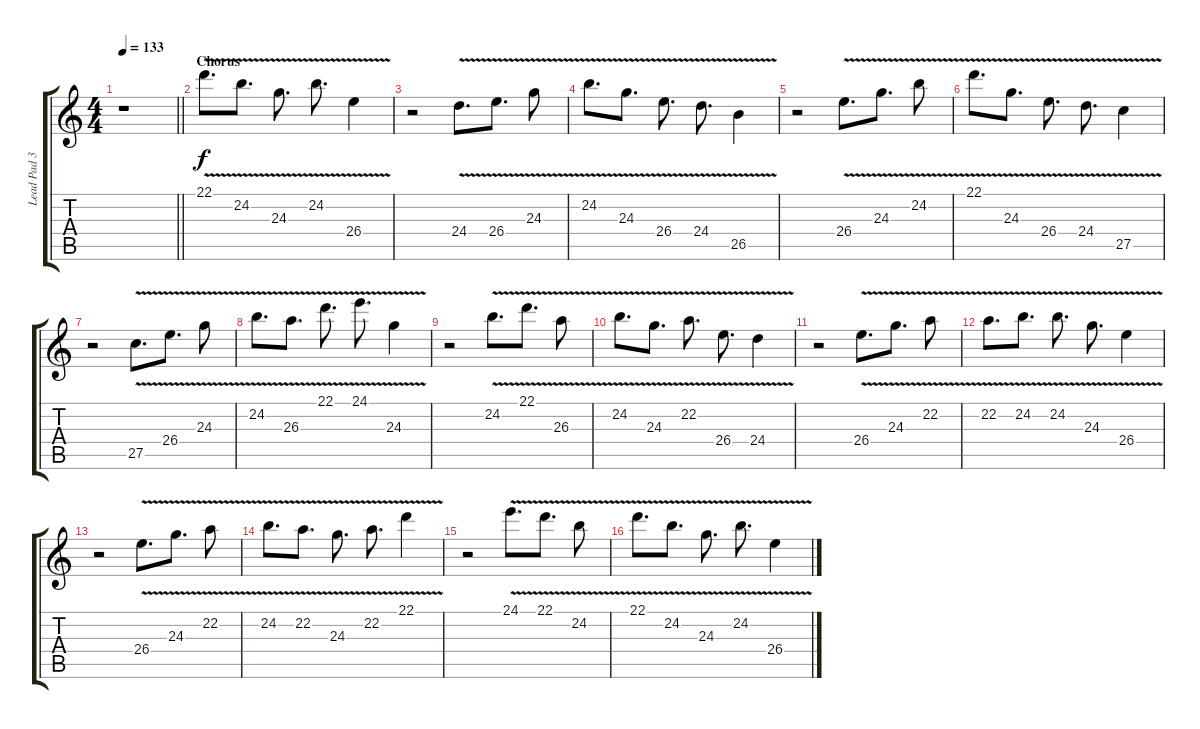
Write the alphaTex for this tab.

\track ("Lead Pad 3" "Lead Pad 3") {instrument fx1rain}
\staff {score tabs}
\tuning (E4 B3 G3 D3 A2 E2) {hide}
\ts (4 4)
\tempo 133
\clef g2
\barLineRight lightlight
\ks c
r.1{dy f} |
\section ("" "Chorus")
22.1{v}.8{d} 24.2{v}.8{d} 24.3{v}.8{d} 24.2{v}.8{d} 26.4{v}.4 |
r.2 24.4{v}.8{d} 26.4{v}.8{d} 24.3{v}.8 |
24.2{v}.8{d} 24.3{v}.8{d} 26.4{v}.8{d} 24.4{v}.8{d} 26.5{v}.4 |
r.2 26.4{v}.8{d} 24.3{v}.8{d} 24.2{v}.8 |
22.1{v}.8{d} 24.3{v}.8{d} 26.4{v}.8{d} 24.4{v}.8{d} 27.5{v}.4 |
r.2 27.5{v}.8{d} 26.4{v}.8{d} 24.3{v}.8 |
24.2{v}.8{d} 26.3{v}.8{d} 22.1{v}.8{d} 24.1{v}.8{d} 24.3{v}.4 |
r.2 24.2{v}.8{d} 22.1{v}.8{d} 26.3{v}.8 |
24.2{v}.8{d} 24.3{v}.8{d} 22.2{v}.8{d} 26.4{v}.8{d} 24.4{v}.4 |
r.2 26.4{v}.8{d} 24.3{v}.8{d} 22.2{v}.8 |
22.2{v}.8{d} 24.2{v}.8{d} 24.2{v}.8{d} 24.3{v}.8{d} 26.4{v}.4 |
r.2 26.4{v}.8{d} 24.3{v}.8{d} 22.2{v}.8 |
24.2{v}.8{d} 22.2{v}.8{d} 24.3{v}.8{d} 22.2{v}.8{d} 22.1{v}.4 |
r.2 24.1{v}.8{d} 22.1{v}.8{d} 24.2{v}.8 |
22.1{v}.8{d} 24.2{v}.8{d} 24.3{v}.8{d} 24.2{v}.8{d} 26.4{v}.4
